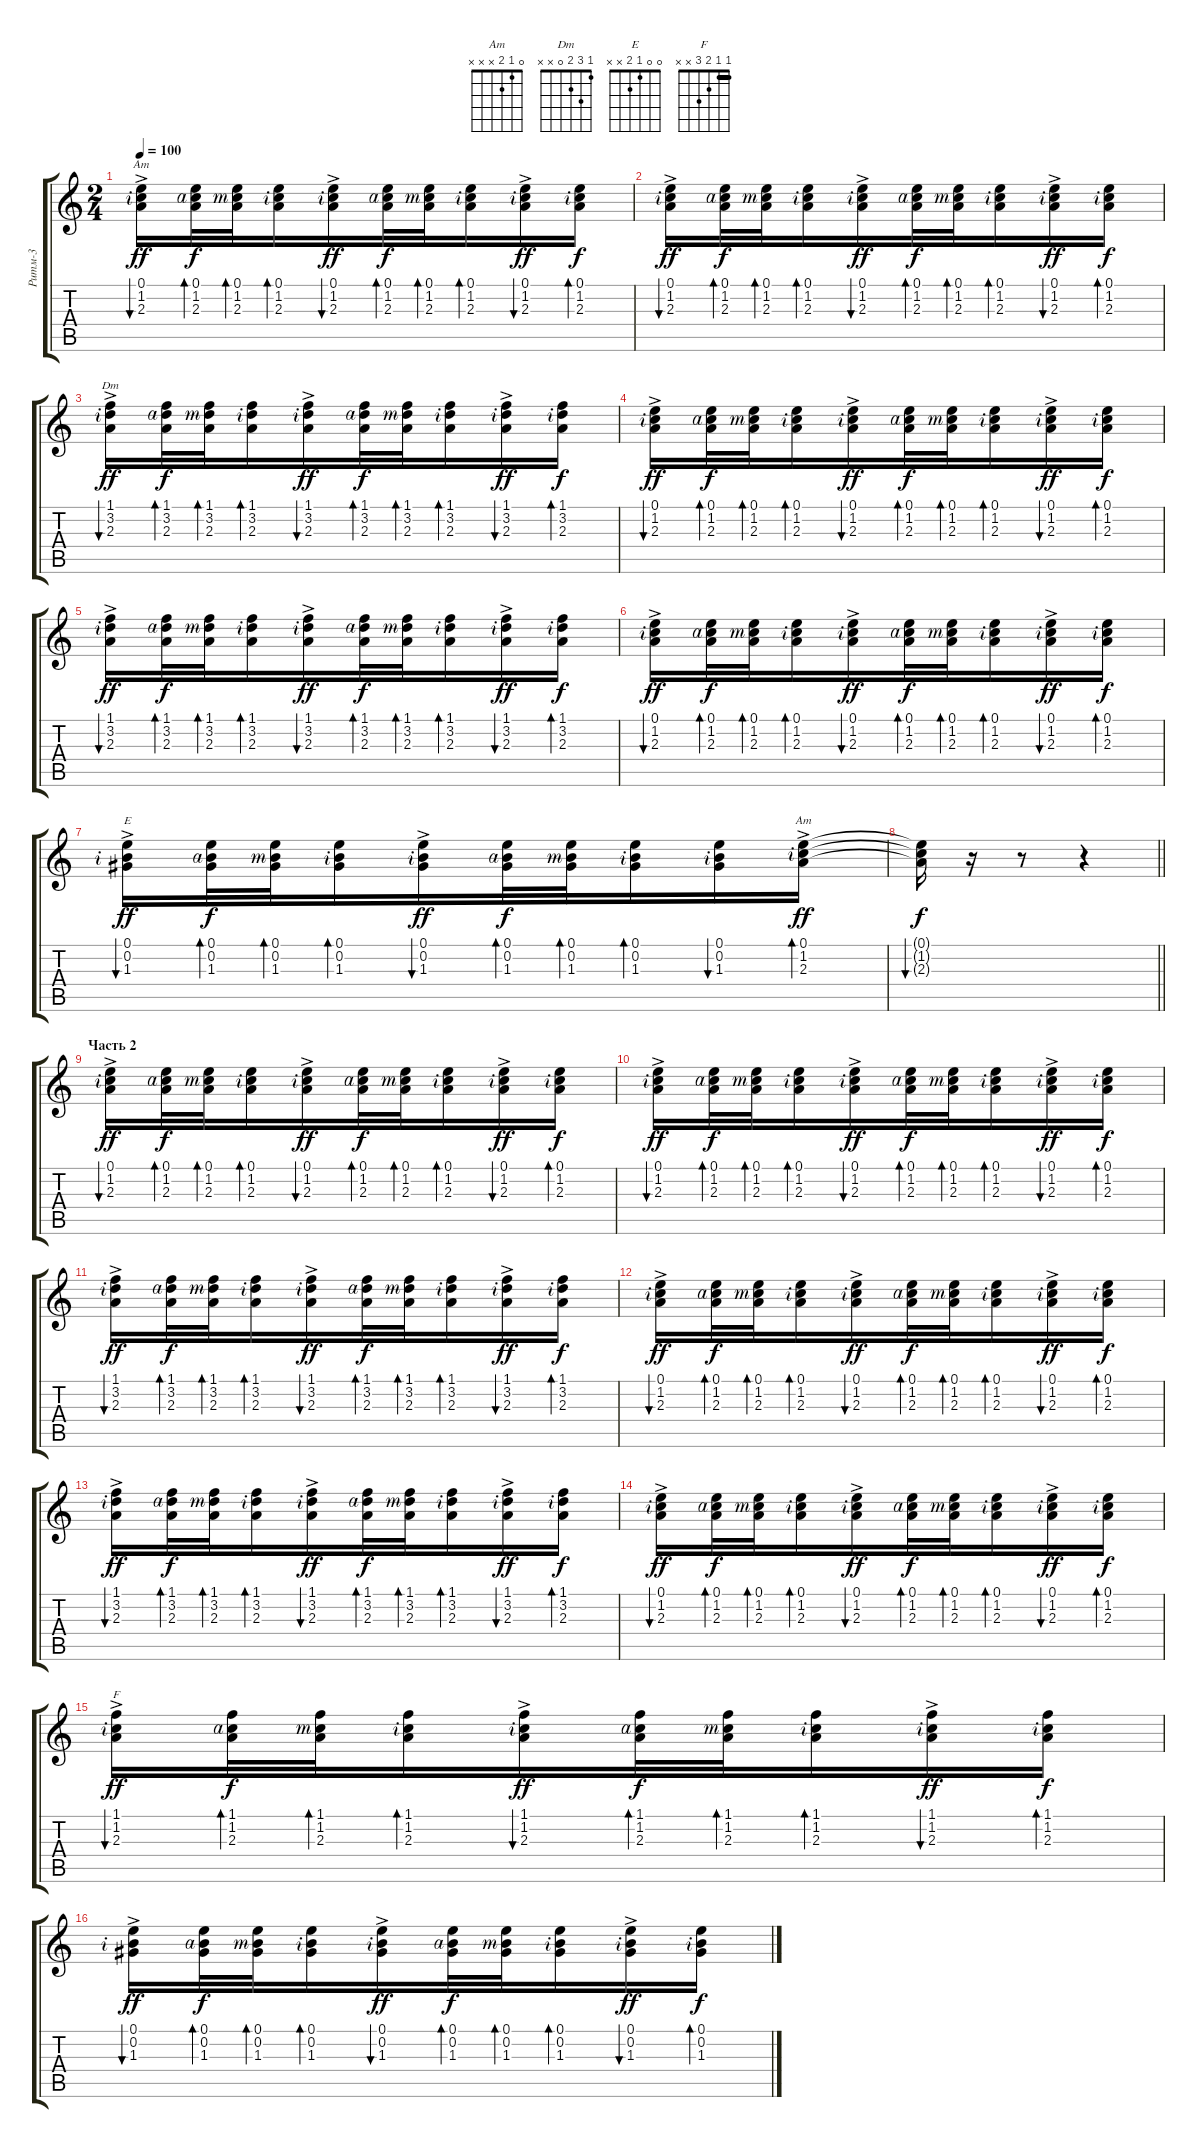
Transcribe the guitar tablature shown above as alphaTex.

\track ("Ритм-3" "Ритм-3") {instrument acousticguitarsteel}
\staff {score tabs}
\tuning (E4 B3 G3 D3 A2 E2) {hide}
\chord ("Am" 0 1 2 2 x x)
\chord ("Dm" 1 3 2 0 x x)
\chord ("E" 0 0 1 2 x x)
\chord ("Am" 0 1 2 x x x)
\chord ("F" 1 1 2 3 x x) {barre 1}
\ts (2 4)
\tempo 100
\clef g2
\ks c
(0.1{ac} 1.2{ac rf 2} 2.3{ac}).16{bu 30 ch "Am" dy ff} (0.1 1.2{rf 4} 2.3).32{bd 30 dy f} (0.1 1.2{rf 3} 2.3).32{bd 30 beam merge} (0.1 1.2{rf 2} 2.3).16{bd 30} (0.1{ac} 1.2{ac rf 2} 2.3{ac}).16{bu 30 dy ff beam merge} (0.1 1.2{rf 4} 2.3).32{bd 30 dy f} (0.1 1.2{rf 3} 2.3).32{bd 30 beam merge} (0.1 1.2{rf 2} 2.3).16{bd 30} (0.1{ac} 1.2{ac rf 2} 2.3{ac}).16{bu 30 dy ff} (0.1 1.2{rf 2} 2.3).16{bd 30 dy f} |
(0.1{ac} 1.2{ac rf 2} 2.3{ac}).16{bu 30 dy ff} (0.1 1.2{rf 4} 2.3).32{bd 30 dy f} (0.1 1.2{rf 3} 2.3).32{bd 30 beam merge} (0.1 1.2{rf 2} 2.3).16{bd 30} (0.1{ac} 1.2{ac rf 2} 2.3{ac}).16{bu 30 dy ff beam merge} (0.1 1.2{rf 4} 2.3).32{bd 30 dy f} (0.1 1.2{rf 3} 2.3).32{bd 30 beam merge} (0.1 1.2{rf 2} 2.3).16{bd 30} (0.1{ac} 1.2{ac rf 2} 2.3{ac}).16{bu 30 dy ff} (0.1 1.2{rf 2} 2.3).16{bd 30 dy f} |
(1.1{ac} 3.2{ac rf 2} 2.3{ac}).16{bu 30 ch "Dm" dy ff} (1.1 3.2{rf 4} 2.3).32{bd 30 dy f} (1.1 3.2{rf 3} 2.3).32{bd 30 beam merge} (1.1 3.2{rf 2} 2.3).16{bd 30} (1.1{ac} 3.2{ac rf 2} 2.3{ac}).16{bu 30 dy ff beam merge} (1.1 3.2{rf 4} 2.3).32{bd 30 dy f} (1.1 3.2{rf 3} 2.3).32{bd 30 beam merge} (1.1 3.2{rf 2} 2.3).16{bd 30} (1.1{ac} 3.2{ac rf 2} 2.3{ac}).16{bu 30 dy ff} (1.1 3.2{rf 2} 2.3).16{bd 30 dy f} |
(0.1{ac} 1.2{ac rf 2} 2.3{ac}).16{bu 30 dy ff} (0.1 1.2{rf 4} 2.3).32{bd 30 dy f} (0.1 1.2{rf 3} 2.3).32{bd 30 beam merge} (0.1 1.2{rf 2} 2.3).16{bd 30} (0.1{ac} 1.2{ac rf 2} 2.3{ac}).16{bu 30 dy ff beam merge} (0.1 1.2{rf 4} 2.3).32{bd 30 dy f} (0.1 1.2{rf 3} 2.3).32{bd 30 beam merge} (0.1 1.2{rf 2} 2.3).16{bd 30} (0.1{ac} 1.2{ac rf 2} 2.3{ac}).16{bu 30 dy ff} (0.1 1.2{rf 2} 2.3).16{bd 30 dy f} |
(1.1{ac} 3.2{ac rf 2} 2.3{ac}).16{bu 30 dy ff} (1.1 3.2{rf 4} 2.3).32{bd 30 dy f} (1.1 3.2{rf 3} 2.3).32{bd 30 beam merge} (1.1 3.2{rf 2} 2.3).16{bd 30} (1.1{ac} 3.2{ac rf 2} 2.3{ac}).16{bu 30 dy ff beam merge} (1.1 3.2{rf 4} 2.3).32{bd 30 dy f} (1.1 3.2{rf 3} 2.3).32{bd 30 beam merge} (1.1 3.2{rf 2} 2.3).16{bd 30} (1.1{ac} 3.2{ac rf 2} 2.3{ac}).16{bu 30 dy ff} (1.1 3.2{rf 2} 2.3).16{bd 30 dy f} |
(0.1{ac} 1.2{ac rf 2} 2.3{ac}).16{bu 30 dy ff} (0.1 1.2{rf 4} 2.3).32{bd 30 dy f} (0.1 1.2{rf 3} 2.3).32{bd 30 beam merge} (0.1 1.2{rf 2} 2.3).16{bd 30} (0.1{ac} 1.2{ac rf 2} 2.3{ac}).16{bu 30 dy ff beam merge} (0.1 1.2{rf 4} 2.3).32{bd 30 dy f} (0.1 1.2{rf 3} 2.3).32{bd 30 beam merge} (0.1 1.2{rf 2} 2.3).16{bd 30} (0.1{ac} 1.2{ac rf 2} 2.3{ac}).16{bu 30 dy ff} (0.1 1.2{rf 2} 2.3).16{bd 30 dy f} |
(0.1{ac} 0.2{ac rf 2} 1.3{ac}).16{bu 30 ch "E" dy ff} (0.1 0.2{rf 4} 1.3).32{bd 30 dy f} (0.1 0.2{rf 3} 1.3).32{bd 30 beam merge} (0.1 0.2{rf 2} 1.3).16{bd 30} (0.1{ac} 0.2{ac rf 2} 1.3{ac}).16{bu 30 dy ff beam merge} (0.1 0.2{rf 4} 1.3).32{bd 30 dy f} (0.1 0.2{rf 3} 1.3).32{bd 30 beam merge} (0.1 0.2{rf 2} 1.3).16{bd 30} (0.1 0.2{rf 2} 1.3).16{bu 30} (0.1{ac} 1.2{ac rf 2} 2.3{ac}).16{bd 30 ch "Am" dy ff} |
\barLineRight lightlight
(0.1{t} 1.2{t} 2.3{t}).16{bu 30 dy f} r.16 r.8 r.4 |
\section ("" "Часть 2")
(0.1{ac} 1.2{ac rf 2} 2.3{ac}).16{bu 30 dy ff} (0.1 1.2{rf 4} 2.3).32{bd 30 dy f} (0.1 1.2{rf 3} 2.3).32{bd 30 beam merge} (0.1 1.2{rf 2} 2.3).16{bd 30} (0.1{ac} 1.2{ac rf 2} 2.3{ac}).16{bu 30 dy ff beam merge} (0.1 1.2{rf 4} 2.3).32{bd 30 dy f} (0.1 1.2{rf 3} 2.3).32{bd 30 beam merge} (0.1 1.2{rf 2} 2.3).16{bd 30} (0.1{ac} 1.2{ac rf 2} 2.3{ac}).16{bu 30 dy ff} (0.1 1.2{rf 2} 2.3).16{bd 30 dy f} |
(0.1{ac} 1.2{ac rf 2} 2.3{ac}).16{bu 30 dy ff} (0.1 1.2{rf 4} 2.3).32{bd 30 dy f} (0.1 1.2{rf 3} 2.3).32{bd 30 beam merge} (0.1 1.2{rf 2} 2.3).16{bd 30} (0.1{ac} 1.2{ac rf 2} 2.3{ac}).16{bu 30 dy ff beam merge} (0.1 1.2{rf 4} 2.3).32{bd 30 dy f} (0.1 1.2{rf 3} 2.3).32{bd 30 beam merge} (0.1 1.2{rf 2} 2.3).16{bd 30} (0.1{ac} 1.2{ac rf 2} 2.3{ac}).16{bu 30 dy ff} (0.1 1.2{rf 2} 2.3).16{bd 30 dy f} |
(1.1{ac} 3.2{ac rf 2} 2.3{ac}).16{bu 30 dy ff} (1.1 3.2{rf 4} 2.3).32{bd 30 dy f} (1.1 3.2{rf 3} 2.3).32{bd 30 beam merge} (1.1 3.2{rf 2} 2.3).16{bd 30} (1.1{ac} 3.2{ac rf 2} 2.3{ac}).16{bu 30 dy ff beam merge} (1.1 3.2{rf 4} 2.3).32{bd 30 dy f} (1.1 3.2{rf 3} 2.3).32{bd 30 beam merge} (1.1 3.2{rf 2} 2.3).16{bd 30} (1.1{ac} 3.2{ac rf 2} 2.3{ac}).16{bu 30 dy ff} (1.1 3.2{rf 2} 2.3).16{bd 30 dy f} |
(0.1{ac} 1.2{ac rf 2} 2.3{ac}).16{bu 30 dy ff} (0.1 1.2{rf 4} 2.3).32{bd 30 dy f} (0.1 1.2{rf 3} 2.3).32{bd 30 beam merge} (0.1 1.2{rf 2} 2.3).16{bd 30} (0.1{ac} 1.2{ac rf 2} 2.3{ac}).16{bu 30 dy ff beam merge} (0.1 1.2{rf 4} 2.3).32{bd 30 dy f} (0.1 1.2{rf 3} 2.3).32{bd 30 beam merge} (0.1 1.2{rf 2} 2.3).16{bd 30} (0.1{ac} 1.2{ac rf 2} 2.3{ac}).16{bu 30 dy ff} (0.1 1.2{rf 2} 2.3).16{bd 30 dy f} |
(1.1{ac} 3.2{ac rf 2} 2.3{ac}).16{bu 30 dy ff} (1.1 3.2{rf 4} 2.3).32{bd 30 dy f} (1.1 3.2{rf 3} 2.3).32{bd 30 beam merge} (1.1 3.2{rf 2} 2.3).16{bd 30} (1.1{ac} 3.2{ac rf 2} 2.3{ac}).16{bu 30 dy ff beam merge} (1.1 3.2{rf 4} 2.3).32{bd 30 dy f} (1.1 3.2{rf 3} 2.3).32{bd 30 beam merge} (1.1 3.2{rf 2} 2.3).16{bd 30} (1.1{ac} 3.2{ac rf 2} 2.3{ac}).16{bu 30 dy ff} (1.1 3.2{rf 2} 2.3).16{bd 30 dy f} |
(0.1{ac} 1.2{ac rf 2} 2.3{ac}).16{bu 30 dy ff} (0.1 1.2{rf 4} 2.3).32{bd 30 dy f} (0.1 1.2{rf 3} 2.3).32{bd 30 beam merge} (0.1 1.2{rf 2} 2.3).16{bd 30} (0.1{ac} 1.2{ac rf 2} 2.3{ac}).16{bu 30 dy ff beam merge} (0.1 1.2{rf 4} 2.3).32{bd 30 dy f} (0.1 1.2{rf 3} 2.3).32{bd 30 beam merge} (0.1 1.2{rf 2} 2.3).16{bd 30} (0.1{ac} 1.2{ac rf 2} 2.3{ac}).16{bu 30 dy ff} (0.1 1.2{rf 2} 2.3).16{bd 30 dy f} |
(1.1{ac} 1.2{ac rf 2} 2.3{ac}).16{bu 30 ch "F" dy ff} (1.1 1.2{rf 4} 2.3).32{bd 30 dy f} (1.1 1.2{rf 3} 2.3).32{bd 30 beam merge} (1.1 1.2{rf 2} 2.3).16{bd 30} (1.1{ac} 1.2{ac rf 2} 2.3{ac}).16{bu 30 dy ff beam merge} (1.1 1.2{rf 4} 2.3).32{bd 30 dy f} (1.1 1.2{rf 3} 2.3).32{bd 30 beam merge} (1.1 1.2{rf 2} 2.3).16{bd 30} (1.1{ac} 1.2{ac rf 2} 2.3{ac}).16{bu 30 dy ff} (1.1 1.2{rf 2} 2.3).16{bd 30 dy f} |
(0.1{ac} 0.2{ac rf 2} 1.3{ac}).16{bu 30 dy ff} (0.1 0.2{rf 4} 1.3).32{bd 30 dy f} (0.1 0.2{rf 3} 1.3).32{bd 30 beam merge} (0.1 0.2{rf 2} 1.3).16{bd 30} (0.1{ac} 0.2{ac rf 2} 1.3{ac}).16{bu 30 dy ff beam merge} (0.1 0.2{rf 4} 1.3).32{bd 30 dy f} (0.1 0.2{rf 3} 1.3).32{bd 30 beam merge} (0.1 0.2{rf 2} 1.3).16{bd 30} (0.1{ac} 0.2{ac rf 2} 1.3{ac}).16{bu 30 dy ff} (0.1 0.2{rf 2} 1.3).16{bd 30 dy f}
